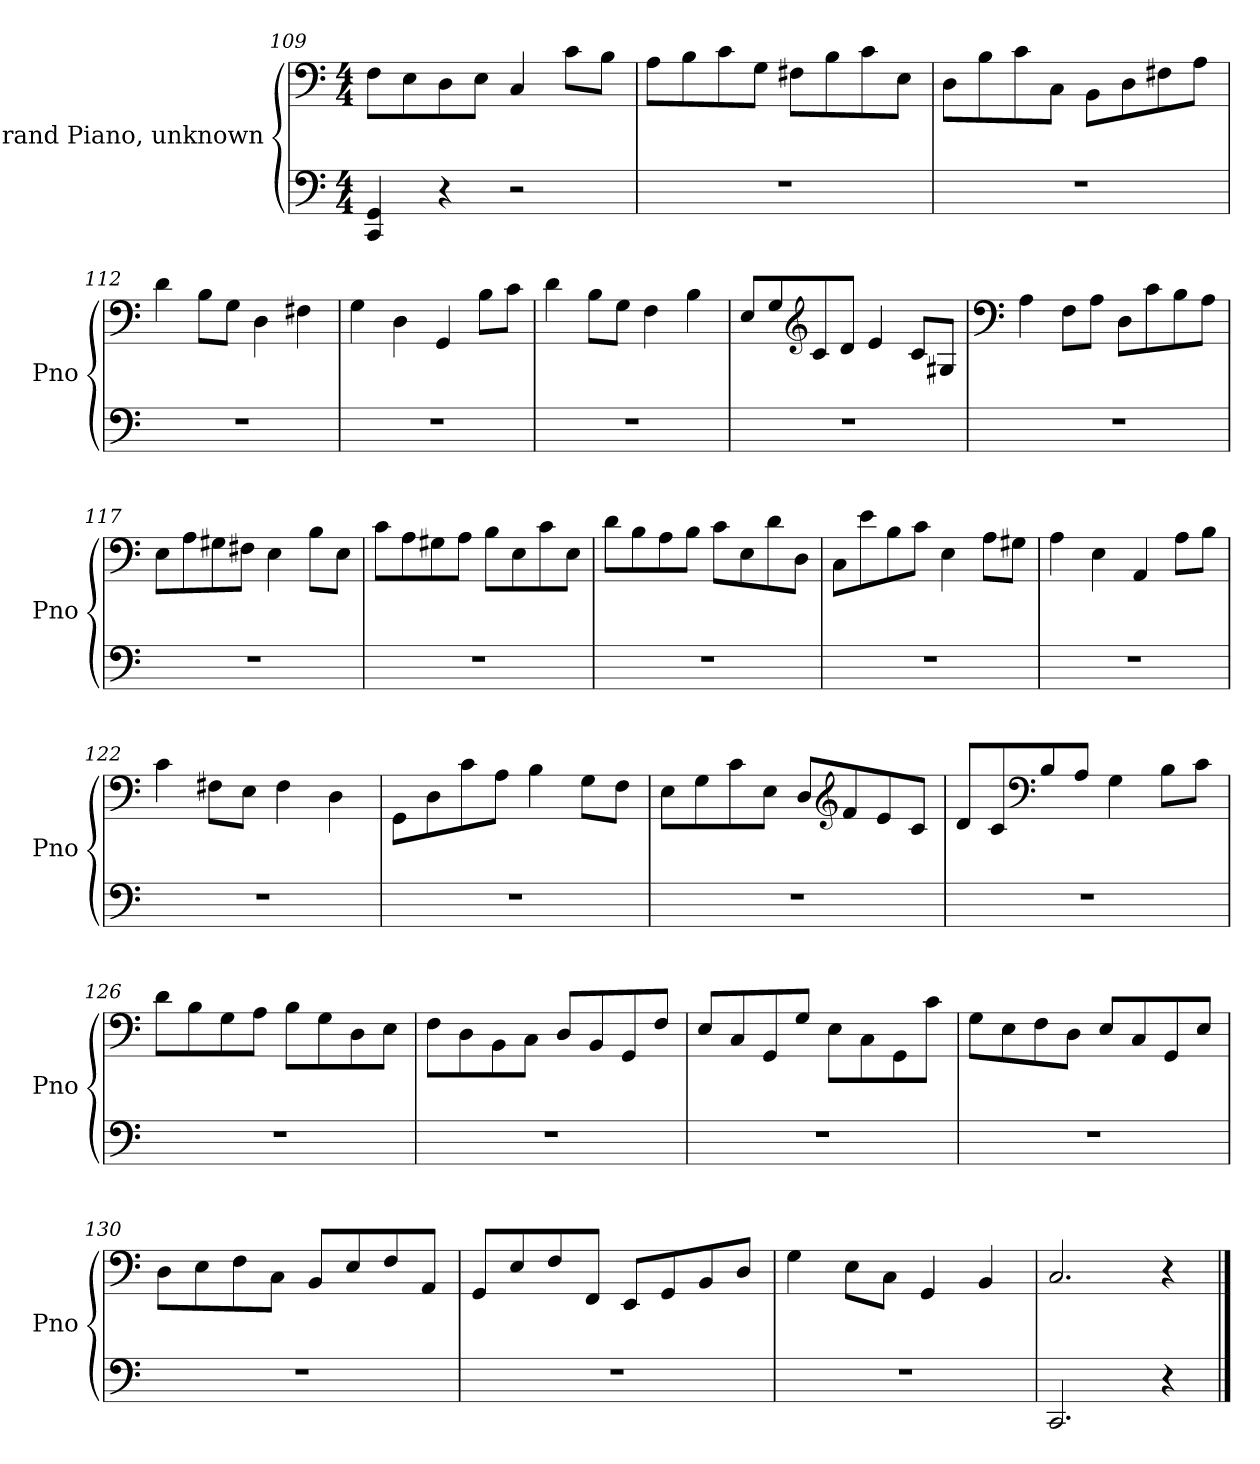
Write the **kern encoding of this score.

**kern	**kern
*part1	*part1
*staff2	*staff1
*I"Grand Piano, unknown	*
*I'Pno	*
*clefF4	*clefF4
*k[]	*k[]
*M4/4	*M4/4
=109	=109
4CC/ 4GG/	8F\L
.	8E\
4r	8D\
.	8E\J
2r	4C/
.	8c\L
.	8B\J
=110	=110
1r	8A\L
.	8B\
.	8c\
.	8G\J
.	8F#X\L
.	8B\
.	8c\
.	8E\J
=111	=111
1r	8D\L
.	8B\
.	8c\
.	8C\J
.	8BB\L
.	8D\
.	8F#X\
.	8A\J
!!LO:LB:g=z
=112	=112
1r	4d\
.	8B\L
.	8G\J
.	4D\
.	4F#X\
=113	=113
1r	4G\
.	4D\
.	4GG/
.	8B\L
.	8c\J
=114	=114
1r	4d\
.	8B\L
.	8G\J
.	4F\
.	4B\
=115	=115
1r	8E/L
.	8G/
*	*clefG2
.	8c/
.	8d/J
.	4e/
.	8c/L
.	8G#X/J
=116	=116
*	*clefF4
1r	4A\
.	8F\L
.	8A\J
.	8D\L
.	8c\
.	8B\
.	8A\J
=117	=117
1r	8E\L
.	8A\
.	8G#X\
.	8F#X\J
.	4E\
.	8B\L
.	8E\J
!!LO:LB:g=z
=118	=118
1r	8c\L
.	8A\
.	8G#X\
.	8A\J
.	8B\L
.	8E\
.	8c\
.	8E\J
=119	=119
1r	8d\L
.	8B\
.	8A\
.	8B\J
.	8c\L
.	8E\
.	8d\
.	8D\J
=120	=120
1r	8C\L
.	8e\
.	8B\
.	8c\J
.	4E\
.	8A\L
.	8G#X\J
=121	=121
1r	4A\
.	4E\
.	4AA/
.	8A\L
.	8B\J
=122	=122
1r	4c\
.	8F#X\L
.	8E\J
.	4F#\
.	4D\
=123	=123
1r	8GG\L
.	8D\
.	8c\
.	8A\J
.	4B\
.	8G\L
.	8F\J
!!LO:LB:g=z
=124	=124
1r	8E\L
.	8G\
.	8c\
.	8E\J
.	8D/L
*	*clefG2
.	8f/
.	8e/
.	8c/J
=125	=125
1r	8d/L
.	8c/
*	*clefF4
.	8B/
.	8A/J
.	4G\
.	8B\L
.	8c\J
=126	=126
1r	8d\L
.	8B\
.	8G\
.	8A\J
.	8B\L
.	8G\
.	8D\
.	8E\J
=127	=127
1r	8F\L
.	8D\
.	8BB\
.	8C\J
.	8D/L
.	8BB/
.	8GG/
.	8F/J
=128	=128
1r	8E/L
.	8C/
.	8GG/
.	8G/J
.	8E\L
.	8C\
.	8GG\
.	8c\J
!!LO:PB:g=z
=129	=129
1r	8G\L
.	8E\
.	8F\
.	8D\J
.	8E/L
.	8C/
.	8GG/
.	8E/J
=130	=130
1r	8D\L
.	8E\
.	8F\
.	8C\J
.	8BB/L
.	8E/
.	8F/
.	8AA/J
=131	=131
1r	8GG/L
.	8E/
.	8F/
.	8FF/J
.	8EE/L
.	8GG/
.	8BB/
.	8D/J
=132	=132
1r	4G\
.	8E\L
.	8C\J
.	4GG/
.	4BB/
=133	=133
2.CC/	2.C/
4r	4r
==	==
*-	*-
